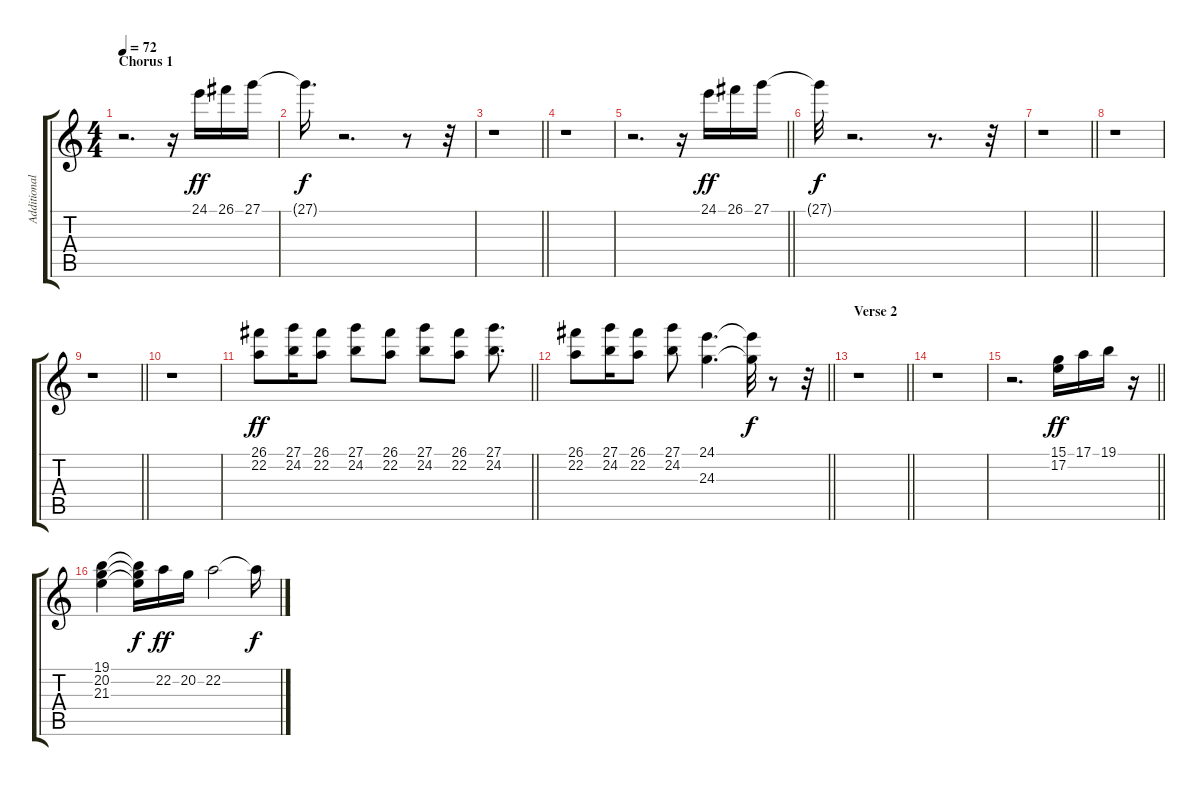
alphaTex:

\track ("Additional Piano" "Additional") {instrument electricpiano2}
\staff {score tabs}
\tuning (E4 B3 G3 D3 A2 E2) {hide}
\ts (4 4)
\section ("" "Chorus 1")
\tempo 72
\clef g2
\ks c
r.2{d dy ff} r.16 24.1.16 26.1.16 27.1.16 |
27.1{t}.16{d dy f} r.2{d} r.8 r.32 |
\barLineRight lightlight
r.1 |
r.1 |
\barLineRight lightlight
r.2{d} r.16 24.1.16{dy ff} 26.1.16 27.1.16 |
27.1{t}.32{dy f} r.2{d} r.8{d} r.32 |
\barLineRight lightlight
r.1 |
r.1 |
\barLineRight lightlight
r.1 |
r.1 |
\barLineRight lightlight
(26.1 22.2).8{dy ff} (27.1 24.2).16 (26.1 22.2).8 (27.1 24.2).8 (26.1 22.2).8 (27.1 24.2).8 (26.1 22.2).8 (27.1 24.2).8{d} |
\barLineRight lightlight
(26.1 22.2).8 (27.1 24.2).16 (26.1 22.2).8 (27.1 24.2).8 (24.1 24.3).4{d} (24.1{t} 24.3{t}).32{dy f} r.8 r.32 |
\section ("" "Verse 2")
\barLineRight lightlight
r.1 |
r.1 |
\barLineRight lightlight
r.2{d} (15.1 17.2).16{dy ff} 17.1.16 19.1.16 r.16 |
(19.1 20.2 21.3).4 (19.1{t} 20.2{t} 21.3{t}).16{dy f} 22.2.16{dy ff} 20.2.16 22.2.2 22.2{t}.16{dy f}
